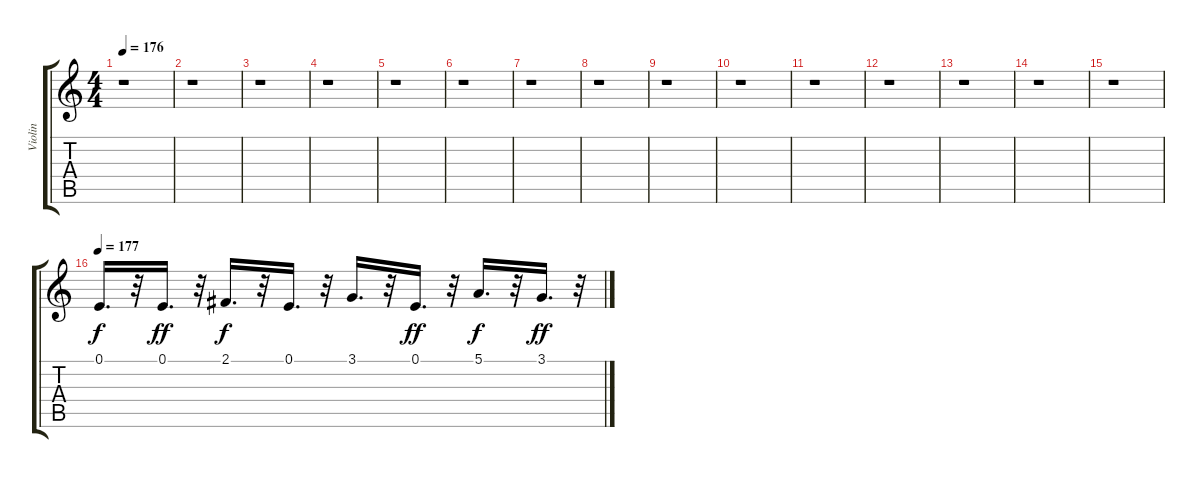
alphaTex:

\track ("Violin" "Violin") {instrument stringensemble1}
\staff {score tabs}
\tuning (E4 B3 G3 D3 A2 E2) {hide}
\ts (4 4)
\tempo 176
\clef g2
\ks c
r.1{dy f} |
r.1 |
r.1 |
r.1 |
r.1 |
r.1 |
r.1 |
r.1 |
r.1 |
r.1 |
r.1 |
r.1 |
r.1 |
r.1 |
r.1 |
\tempo 177
0.1.16{d} r.32 0.1.16{d dy ff} r.32 2.1.16{d dy f} r.32 0.1.16{d} r.32 3.1.16{d} r.32 0.1.16{d dy ff} r.32 5.1.16{d dy f} r.32 3.1.16{d dy ff} r.32
